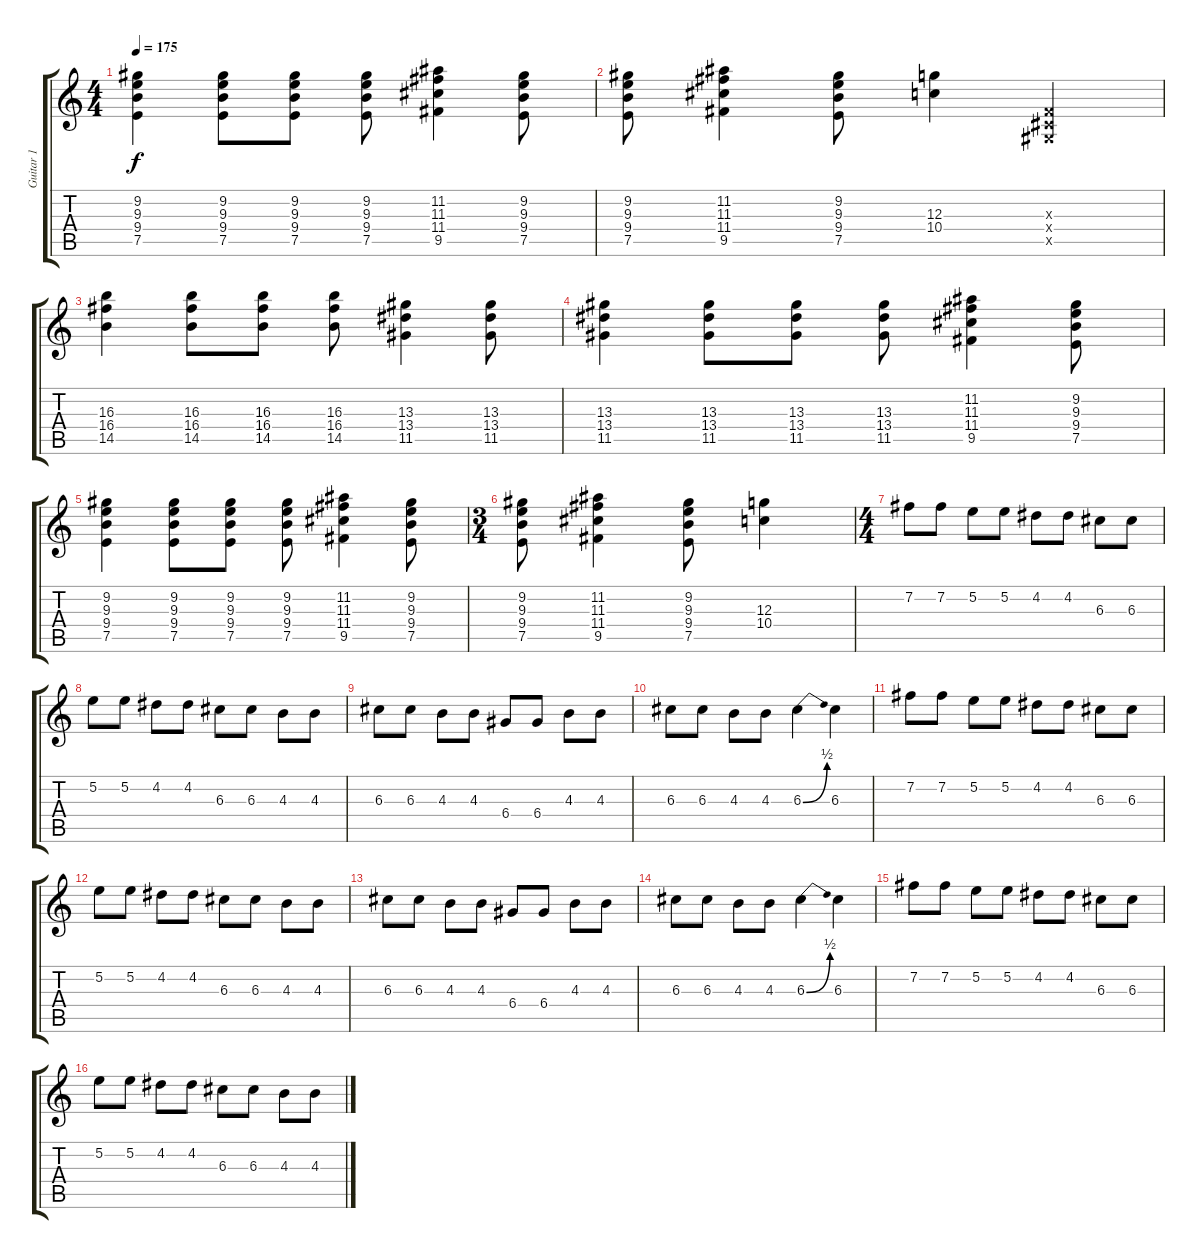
\track ("Guitar 1" "Guitar 1") {instrument overdrivenguitar}
\staff {score tabs}
\tuning (E4 B3 G3 D3 A2 D2) {hide}
\ts (4 4)
\tempo 175
\clef g2
\ks c
(9.2 9.3 9.4 7.5).4{dy f} (9.2 9.3 9.4 7.5).8 (9.2 9.3 9.4 7.5).8 (9.2 9.3 9.4 7.5).8 (11.2 11.3 11.4 9.5).4 (9.2 9.3 9.4 7.5).8 |
(9.2 9.3 9.4 7.5).8 (11.2 11.3 11.4 9.5).4 (9.2 9.3 9.4 7.5).8 (12.3 10.4).4 (-1.3{x} -1.4{x} -1.5{x}).4 |
(16.3 16.4 14.5).4 (16.3 16.4 14.5).8 (16.3 16.4 14.5).8 (16.3 16.4 14.5).8 (13.3 13.4 11.5).4 (13.3 13.4 11.5).8 |
(13.3 13.4 11.5).4 (13.3 13.4 11.5).8 (13.3 13.4 11.5).8 (13.3 13.4 11.5).8 (11.2 11.3 11.4 9.5).4 (9.2 9.3 9.4 7.5).8 |
(9.2 9.3 9.4 7.5).4 (9.2 9.3 9.4 7.5).8 (9.2 9.3 9.4 7.5).8 (9.2 9.3 9.4 7.5).8 (11.2 11.3 11.4 9.5).4 (9.2 9.3 9.4 7.5).8 |
\ts (3 4)
(9.2 9.3 9.4 7.5).8 (11.2 11.3 11.4 9.5).4 (9.2 9.3 9.4 7.5).8 (12.3 10.4).4 |
\ts (4 4)
7.2.8 7.2.8 5.2.8 5.2.8 4.2.8 4.2.8 6.3.8 6.3.8 |
5.2.8 5.2.8 4.2.8 4.2.8 6.3.8 6.3.8 4.3.8 4.3.8 |
6.3.8 6.3.8 4.3.8 4.3.8 6.4.8 6.4.8 4.3.8 4.3.8 |
6.3.8 6.3.8 4.3.8 4.3.8 6.3{be (bend 0 0 60 2)}.4 6.3.4 |
7.2.8 7.2.8 5.2.8 5.2.8 4.2.8 4.2.8 6.3.8 6.3.8 |
5.2.8 5.2.8 4.2.8 4.2.8 6.3.8 6.3.8 4.3.8 4.3.8 |
6.3.8 6.3.8 4.3.8 4.3.8 6.4.8 6.4.8 4.3.8 4.3.8 |
6.3.8 6.3.8 4.3.8 4.3.8 6.3{be (bend 0 0 60 2)}.4 6.3.4 |
7.2.8 7.2.8 5.2.8 5.2.8 4.2.8 4.2.8 6.3.8 6.3.8 |
5.2.8 5.2.8 4.2.8 4.2.8 6.3.8 6.3.8 4.3.8 4.3.8
